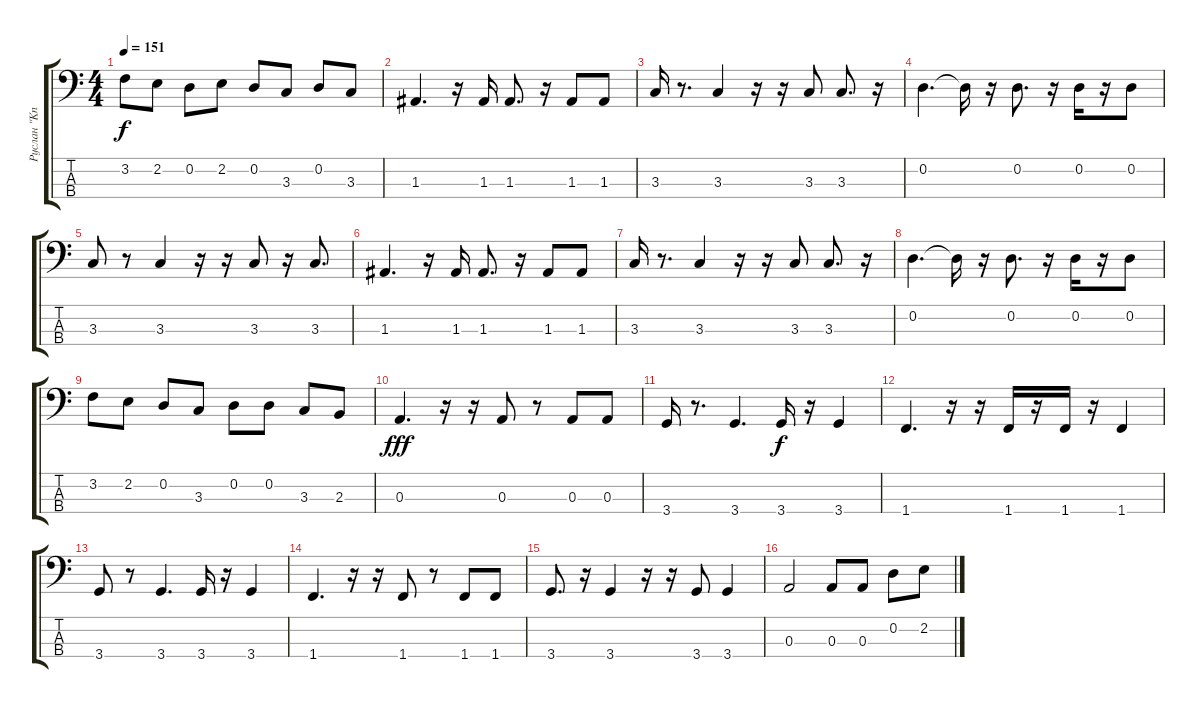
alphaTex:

\track ("Руслан \"Kniaz\"" "Руслан \"Kn") {instrument electricbassfinger}
\staff {score tabs}
\tuning (G2 D2 A1 E1) {hide}
\ts (4 4)
\tempo 151
\clef f4
\ks c
3.2.8{dy f} 2.2.8 0.2.8 2.2.8 0.2.8 3.3.8 0.2.8 3.3.8 |
1.3.4{d} r.16 1.3.16 1.3.8{d} r.16 1.3.8 1.3.8 |
3.3.16 r.8{d} 3.3.4 r.16 r.16 3.3.8 3.3.8{d} r.16 |
0.2.4{d} 0.2{t}.16 r.16 0.2.8{d} r.16 0.2.16 r.16 0.2.8 |
3.3.8 r.8 3.3.4 r.16 r.16 3.3.8 r.16 3.3.8{d} |
1.3.4{d} r.16 1.3.16 1.3.8{d} r.16 1.3.8 1.3.8 |
3.3.16 r.8{d} 3.3.4 r.16 r.16 3.3.8 3.3.8{d} r.16 |
0.2.4{d} 0.2{t}.16 r.16 0.2.8{d} r.16 0.2.16 r.16 0.2.8 |
3.2.8 2.2.8 0.2.8 3.3.8 0.2.8 0.2.8 3.3.8 2.3.8 |
0.3.4{d dy fff} r.16 r.16 0.3.8 r.8 0.3.8 0.3.8 |
3.4.16 r.8{d} 3.4.4{d} 3.4.16{dy f} r.16 3.4.4 |
1.4.4{d} r.16 r.16 1.4.16 r.16 1.4.16 r.16 1.4.4 |
3.4.8 r.8 3.4.4{d} 3.4.16 r.16 3.4.4 |
1.4.4{d} r.16 r.16 1.4.8 r.8 1.4.8 1.4.8 |
3.4.8{d} r.16 3.4.4 r.16 r.16 3.4.8 3.4.4 |
0.3.2 0.3.8 0.3.8 0.2.8 2.2.8
